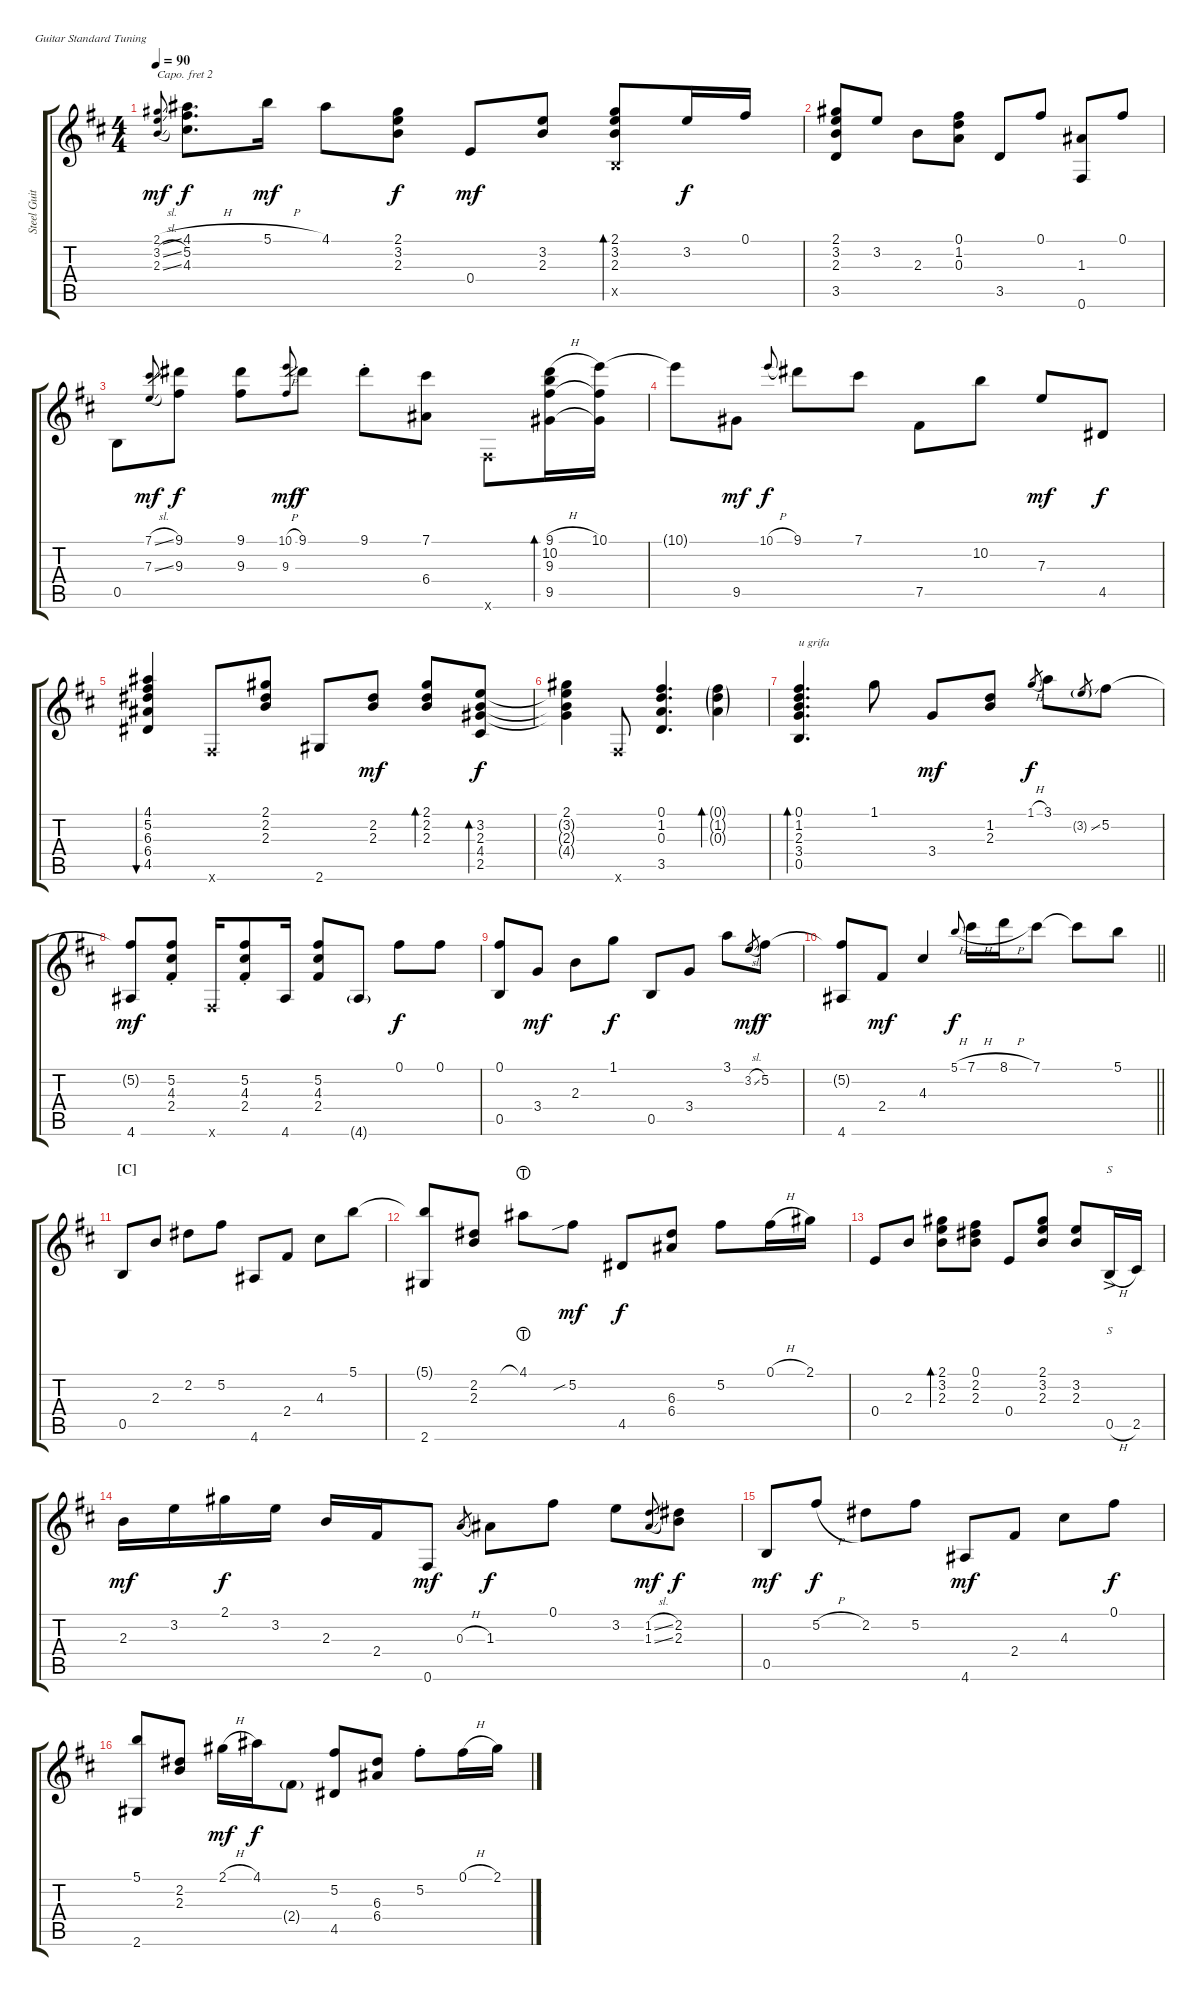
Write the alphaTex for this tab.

\defaultSystemsLayout 4
\bracketExtendMode groupsimilarinstruments
\otherSystemsTrackNameOrientation horizontal
\track ("Steel Guitar" "Steel Guit") {instrument acousticguitarsteel}
\staff {score tabs}
\capo 2
\tuning (E4 B3 G3 D3 A2 E2)
\ts (4 4)
\tempo 90
\clef g2
\scale
0.983263
\ks d
(2.1{sl acc #} 3.2{sl acc forcenatural} 2.3{sl acc forcenatural}).8{gr onbeat dy mf beam Up} (4.1{h acc #} 5.2{acc forcenatural} 4.3{acc forcenatural}).8{d dy f beam Down} 5.1{h acc forcenatural}.16{dy mf beam Down} 4.1{acc #}.8{beam Down} (2.1{acc #} 3.2{acc forcenatural} 2.3{acc forcenatural}).8{dy f beam Down} 0.4{acc forcenatural}.8{dy mf beam Up} (3.2{acc forcenatural} 2.3{acc forcenatural}).8{beam Up} (2.1{acc #} 3.2{acc forcenatural} 2.3{acc forcenatural} 0.5{x acc forcenatural}).8{bd 60 beam Up} 3.2{acc forcenatural}.16{dy f beam Up} 0.1{acc forcenatural}.16{beam Up} |
\scale
0.987579 (2.1{acc #} 3.5{acc forcenatural} 3.2{acc forcenatural} 2.3{acc forcenatural}).8{beam Up} 3.2{acc forcenatural}.8{beam Up} 2.3{acc forcenatural}.8{beam Down} (0.1{acc forcenatural} 1.2{acc forcenatural} 0.3{acc forcenatural}).8{beam Down} 3.5{acc forcenatural}.8{beam Up} 0.1{acc forcenatural}.8{beam Up} (0.6{acc forcenatural} 1.3{acc #}).8{beam Up} 0.1{acc forcenatural}.8{beam Up} |
\scale
1.00621 0.5{acc forcenatural}.8{beam Down} (7.1{sl acc forcenatural} 7.3{sl acc forcenatural}).8{gr dy mf beam Up} (9.1{acc #} 9.3{acc forcenatural}).8{dy f beam Down} (9.1{acc #} 9.3{acc forcenatural}).8{beam Down} (10.1{h acc forcenatural} 9.3{acc forcenatural}).8{gr dy mf beam Up} 9.1{acc #}.8{dy f beam Down} 9.1{st acc #}.8{beam Down} (7.1{acc forcenatural} 6.4{acc #}).8{beam Down} 0.6{x acc forcenatural}.8{beam Down} (9.1{h acc #} 10.2{acc forcenatural} 9.3{acc forcenatural} 9.5{acc #}).16{bd 82 beam Down} (10.1{acc forcenatural} 9.3{t acc forcenatural} 9.5{t acc #}).16{beam Down} |
\scale
1.00621 10.1{t acc forcenatural}.8{beam Down} 9.5{acc #}.8{dy mf beam Down} 10.1{h acc forcenatural}.8{gr onbeat dy f beam Up} 9.1{acc #}.8{beam Down} 7.1{acc forcenatural}.8{beam Down} 7.5{acc forcenatural}.8{beam Down} 10.2{acc forcenatural}.8{beam Down} 7.3{acc forcenatural}.8{dy mf beam Up} 4.5{acc #}.8{dy f beam Up} |
\scale
0.995947 (4.1{acc #} 4.5{acc #} 5.2{acc forcenatural} 6.3{acc #} 6.4{acc #}).4{bu 226 beam Up} 0.6{x acc forcenatural}.8{beam Up} (2.1{acc #} 2.2{acc #} 2.3{acc forcenatural}).8{beam Up} 2.6{acc #}.8{beam Up} (2.2{acc #} 2.3{acc forcenatural}).8{dy mf beam Up} (2.1{acc #} 2.2{acc #} 2.3{acc forcenatural}).8{bd 38 beam Up} (3.2{acc forcenatural} 2.3{acc forcenatural} 4.4{acc #} 2.5{acc forcenatural}).8{bd 480 dy f beam Up} |
\scale
0.989474 (2.1{acc #} 3.2{t acc forcenatural} 2.3{t acc forcenatural} 4.4{t acc #}).4{beam Down} 0.6{x acc forcenatural}.8{beam Up} (1.2{acc forcenatural} 0.3{acc forcenatural} 0.1{acc forcenatural} 3.5{acc forcenatural}).4{d beam Up} (1.2{g acc forcenatural} 0.3{g acc forcenatural} 0.1{g acc forcenatural}).4{bd 60 beam Down} |
\scale
1.01458 (0.5{acc forcenatural} 3.4{acc forcenatural} 2.3{acc forcenatural} 1.2{acc forcenatural} 0.1{acc forcenatural}).4{d bd 240 txt "u grifa" beam Up} 1.1{acc forcenatural}.8{beam Down} 3.4{acc forcenatural}.8{dy mf beam Up} (2.3{acc forcenatural} 1.2{acc forcenatural}).8{beam Up} 1.1{h acc forcenatural}.8{gr dy f beam Up} 3.1{acc forcenatural}.8{beam Down} 3.2{ss g acc forcenatural}.8{gr beam Up} 5.2{acc forcenatural}.8{beam Down} |
\scale
0.991261 (5.2{t acc forcenatural} 4.6{acc #}).8{dy mf beam Up} (4.3{st acc forcenatural} 2.4{st acc forcenatural} 5.2{st acc forcenatural}).8{beam Up} 0.6{x acc forcenatural}.16{beam Up} (4.3{st acc forcenatural} 2.4{st acc forcenatural} 5.2{st acc forcenatural}).8{beam Up} 4.6{acc #}.16{beam Up} (4.3{acc forcenatural} 2.4{acc forcenatural} 5.2{acc forcenatural}).8{beam Up} 4.6{g acc #}.8{beam Up} 0.1{acc forcenatural}.8{dy f beam Down} 0.1{acc forcenatural}.8{beam Down} |
\scale
1.00989 (0.1{acc forcenatural} 0.5{acc forcenatural}).8{beam Up} 3.4{acc forcenatural}.8{dy mf beam Up} 2.3{acc forcenatural}.8{beam Down} 1.1{acc forcenatural}.8{dy f beam Down} 0.5{acc forcenatural}.8{beam Up} 3.4{acc forcenatural}.8{beam Up} 3.1{acc forcenatural}.8{beam Down} 3.2{sl acc forcenatural}.8{gr dy mf beam Up} 5.2{acc forcenatural}.8{dy f beam Down} |
\scale
0.998846
\barLineRight lightlight
(5.2{t acc forcenatural} 4.6{acc #}).8{beam Up} 2.4{acc forcenatural}.8{dy mf beam Up} 4.3{acc forcenatural}.4{beam Up} 5.1{h acc forcenatural}.8{gr onbeat dy f beam Up} 7.1{h acc forcenatural}.16{beam Down} 8.1{h acc forcenatural}.16{beam Down} 7.1{acc forcenatural}.8{beam Down} 7.1{t acc forcenatural}.8{beam Down} 5.1{acc forcenatural}.8{beam Down} |
\section ("C" "")
\scale
1.00837 0.5{acc forcenatural}.8{beam Up} 2.3{acc forcenatural}.8{beam Up} 2.2{acc #}.8{beam Down} 5.2{acc forcenatural}.8{beam Down} 4.6{acc #}.8{beam Up} 2.4{acc forcenatural}.8{beam Up} 4.3{acc forcenatural}.8{beam Down} 5.1{acc forcenatural}.8{beam Down} |
\scale
0.983263 (5.1{t acc forcenatural} 2.6{acc #}).8{beam Up} (2.2{acc #} 2.3{acc forcenatural}).8{beam Up} 4.1{lht acc #}.8{beam Down} 5.2{sib acc forcenatural}.8{dy mf beam Down} 4.5{acc #}.8{dy f beam Up} (6.3{acc #} 6.4{acc #}).8{beam Up} 5.2{acc forcenatural}.8{beam Down} 0.1{h acc forcenatural}.16{beam Down} 2.1{acc #}.16{beam Down} |
\scale
1.00837 0.4{acc forcenatural}.8{beam Up} 2.3{acc forcenatural}.8{beam Up} (2.1{acc #} 3.2{acc forcenatural} 2.3{acc forcenatural}).8{bd 40 beam Down} (2.3{acc forcenatural} 0.1{acc forcenatural} 2.2{acc #}).8{beam Down} 0.4{acc forcenatural}.8{beam Up} (2.1{acc #} 3.2{acc forcenatural} 2.3{acc forcenatural}).8{beam Up} (3.2{acc forcenatural} 2.3{acc forcenatural}).8{beam Up} 0.5{h ac acc forcenatural}.16{s beam Up} 2.5{acc forcenatural}.16{beam Up} |
\scale
1.00837 2.3{acc forcenatural}.16{dy mf beam Down} 3.2{acc forcenatural}.16{beam Down} 2.1{acc #}.16{dy f beam Down} 3.2{acc forcenatural}.16{beam Down} 2.3{acc forcenatural}.16{beam Up} 2.4{acc forcenatural}.16{beam Up} 0.6{acc forcenatural}.8{dy mf beam Up} 0.3{h acc forcenatural}.8{gr beam Up} 1.3{acc #}.8{dy f beam Down} 0.1{acc forcenatural}.8{beam Down} 3.2{acc forcenatural}.8{beam Down} (1.2{sl acc forcenatural} 1.3{sl acc #}).8{gr dy mf beam Up} (2.2{acc #} 2.3{acc forcenatural}).8{dy f beam Down} |
\scale
1.00837 0.5{acc forcenatural}.8{dy mf beam Up} 5.2{h acc forcenatural}.8{dy f beam Up} 2.2{acc #}.8{beam Down} 5.2{acc forcenatural}.8{beam Down} 4.6{acc #}.8{dy mf beam Up} 2.4{acc forcenatural}.8{beam Up} 4.3{acc forcenatural}.8{beam Down} 0.1{acc forcenatural}.8{dy f beam Down} |
\scale
0.983263 (2.6{acc #} 5.1{acc forcenatural}).8{beam Up} (2.2{acc #} 2.3{acc forcenatural}).8{beam Up} 2.1{h acc #}.16{dy mf beam Down} 4.1{acc #}.16{dy f beam Down} 2.4{g acc forcenatural}.8{beam Down} (4.5{acc #} 5.2{acc forcenatural}).8{beam Up} (6.3{acc #} 6.4{acc #}).8{beam Up} 5.2{st acc forcenatural}.8{beam Down} 0.1{h acc forcenatural}.16{beam Down} 2.1{acc #}.16{beam Down}
